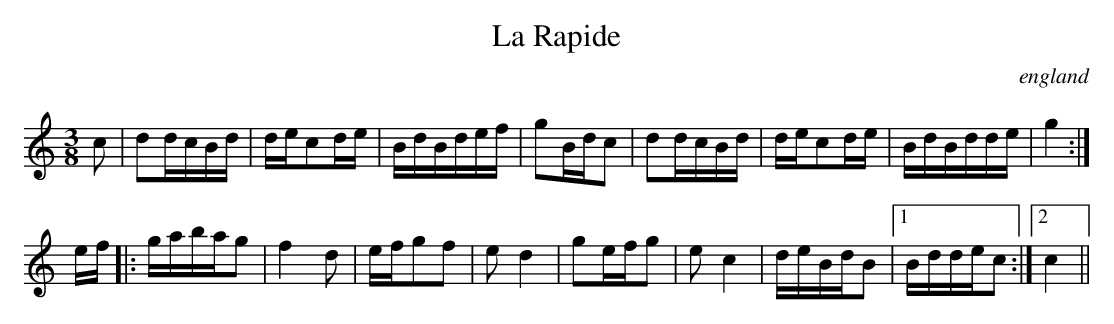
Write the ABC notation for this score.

X:1
T:La Rapide
O:england
M:3/8
L:1/16
K:C
c2|d2dcBd|dec2de|BdBdef|g2Bdc2|\
d2dcBd|dec2de|BdBdde|g4:|
ef|:gabag2|f4d2|efg2f2|e2d4|\
g2efg2|e2c4|deBdB2|1 Bddec2:|2 c4||
